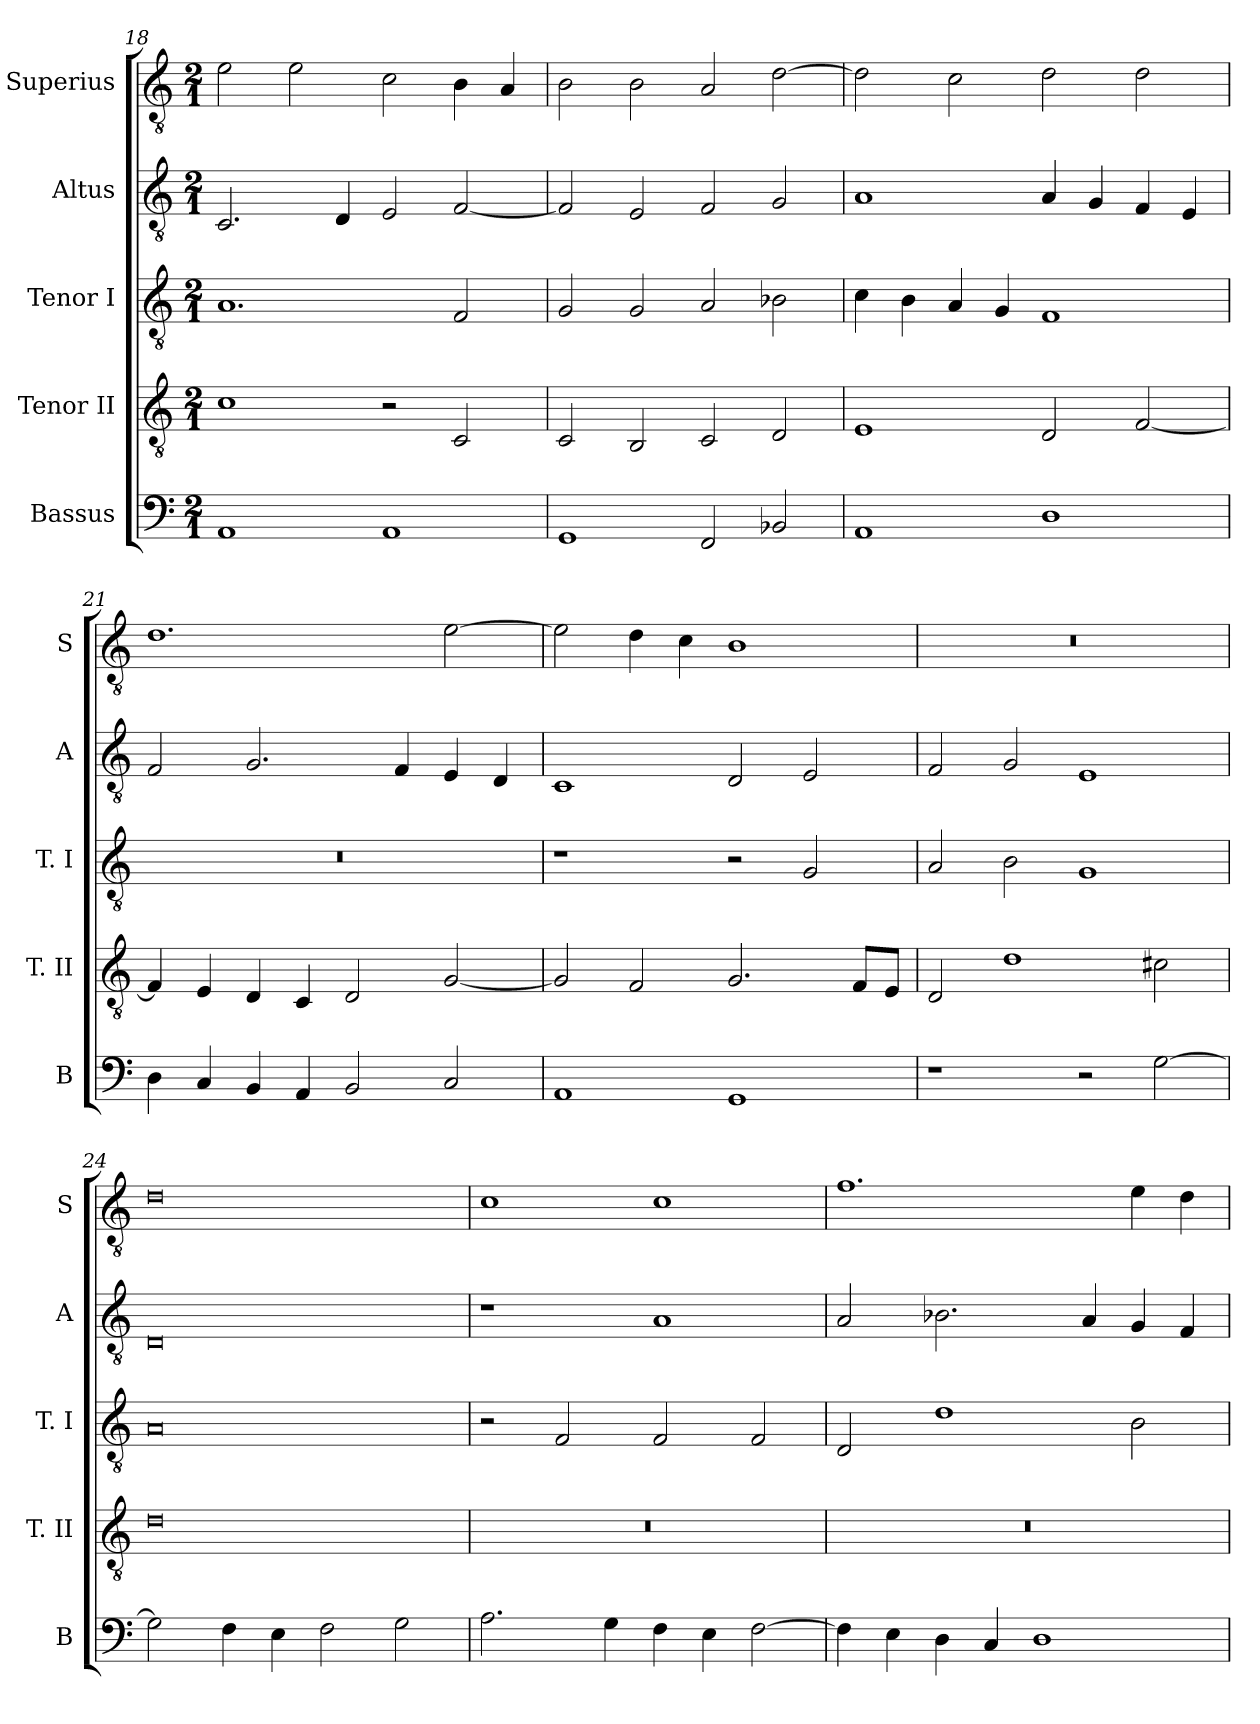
**kern	**kern	**kern	**kern	**kern
*part5	*part4	*part3	*part2	*part1
*staff5	*staff4	*staff3	*staff2	*staff1
*I"Bassus	*I"Tenor II	*I"Tenor I	*I"Altus	*I"Superius
*I'B	*I'T. II	*I'T. I	*I'A	*I'S
*clefF4	*clefGv2	*clefGv2	*clefGv2	*clefGv2
*k[]	*k[]	*k[]	*k[]	*k[]
*C:	*C:	*C:	*C:	*C:
*M2/1	*M2/1	*M2/1	*M2/1	*M2/1
=18	=18	=18	=18	=18
1AA	1c	1.A	2.C	2e
.	.	.	.	2e
.	.	.	4D	.
1AA	2r	.	2E	2c
.	2C	2F	[2F	4B
.	.	.	.	4A
=19	=19	=19	=19	=19
1GG	2C	2G	2F]	2B
.	2BB	2G	2E	2B
2FF	2C	2A	2F	2A
2BB-X	2D	2B-X	2G	[2d
=20	=20	=20	=20	=20
1AA	1E	4c	1A	2d]
.	.	4B	.	.
.	.	4A	.	2c
.	.	4G	.	.
1D	2D	1F	4A	2d
.	.	.	4G	.
.	[2F	.	4F	2d
.	.	.	4E	.
=21	=21	=21	=21	=21
4D	4F]	0r	2F	1.d
4C	4E	.	.	.
4BB	4D	.	2.G	.
4AA	4C	.	.	.
2BB	2D	.	.	.
.	.	.	4F	.
2C	[2G	.	4E	[2e
.	.	.	4D	.
=22	=22	=22	=22	=22
1AA	2G]	1r	1C	2e]
.	2F	.	.	4d
.	.	.	.	4c
1GG	2.G	2r	2D	1B
.	.	2G	2E	.
.	8FL	.	.	.
.	8EJ	.	.	.
=23	=23	=23	=23	=23
1r	2D	2A	2F	0r
.	1d	2B	2G	.
2r	.	1G	1E	.
[2G	2c#X	.	.	.
=24	=24	=24	=24	=24
2G]	0d	0A	0D	0d
4F	.	.	.	.
4E	.	.	.	.
2F	.	.	.	.
2G	.	.	.	.
=25	=25	=25	=25	=25
2.A	0r	2r	1r	1c
.	.	2F	.	.
4G	.	.	.	.
4F	.	2F	1A	1c
4E	.	.	.	.
[2F	.	2F	.	.
=26	=26	=26	=26	=26
4F]	0r	2D	2A	1.f
4E	.	.	.	.
4D	.	1d	2.B-X	.
4C	.	.	.	.
1D	.	.	.	.
.	.	.	4A	.
.	.	2B	4G	4e
.	.	.	4F	4d
=	=	=	=	=
*-	*-	*-	*-	*-
